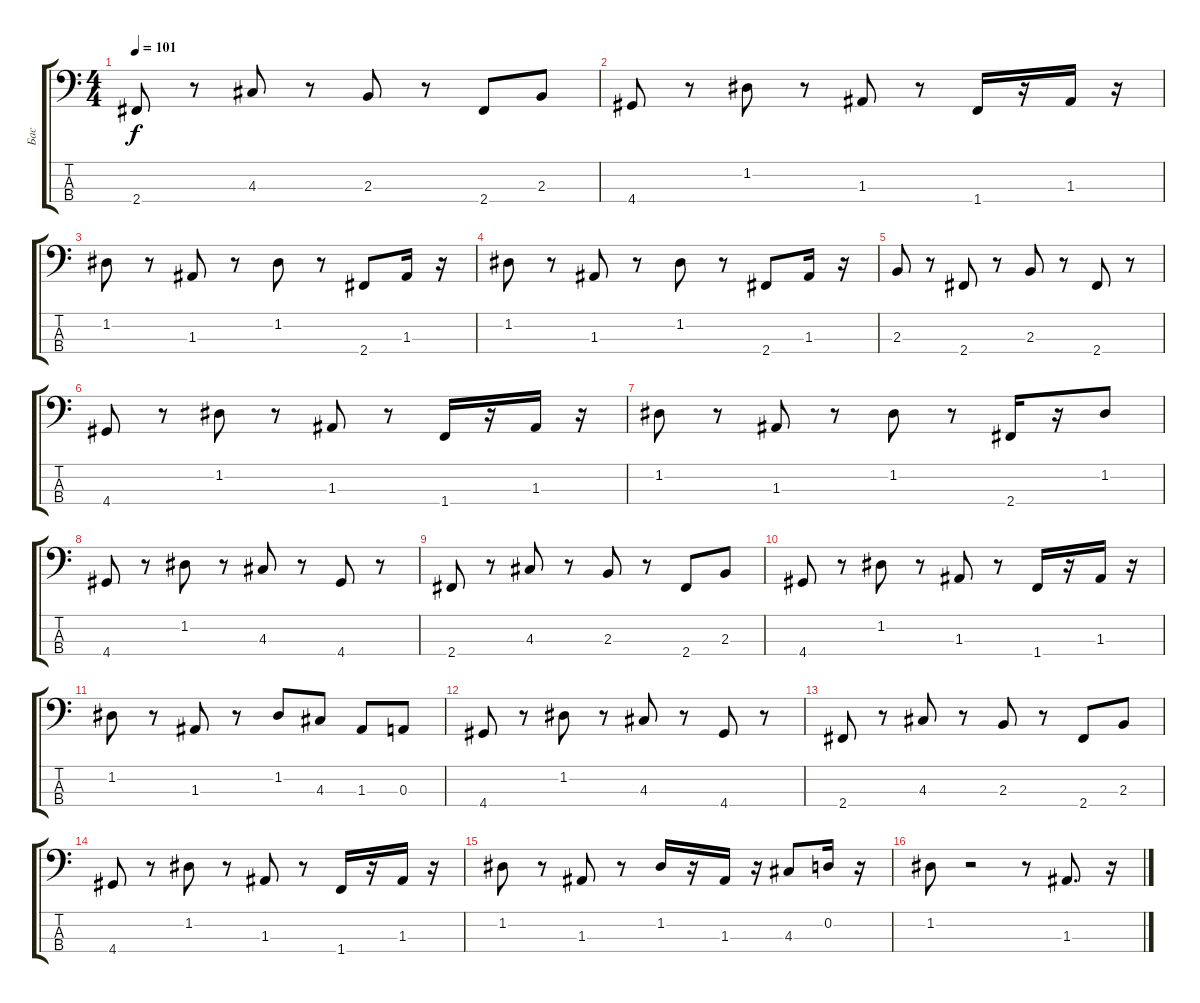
\track ("Бас" "Бас") {instrument electricbassfinger}
\staff {score tabs}
\tuning (G2 D2 A1 E1) {hide}
\ts (4 4)
\tempo 101
\clef f4
\ks c
2.4.8{dy f} r.8 4.3.8 r.8 2.3.8 r.8 2.4.8 2.3.8 |
4.4.8 r.8 1.2.8 r.8 1.3.8 r.8 1.4.16 r.16 1.3.16 r.16 |
1.2.8 r.8 1.3.8 r.8 1.2.8 r.8 2.4.8 1.3.16 r.16 |
1.2.8 r.8 1.3.8 r.8 1.2.8 r.8 2.4.8 1.3.16 r.16 |
2.3.8 r.8 2.4.8 r.8 2.3.8 r.8 2.4.8 r.8 |
4.4.8 r.8 1.2.8 r.8 1.3.8 r.8 1.4.16 r.16 1.3.16 r.16 |
1.2.8 r.8 1.3.8 r.8 1.2.8 r.8 2.4.16 r.16 1.2.8 |
4.4.8 r.8 1.2.8 r.8 4.3.8 r.8 4.4.8 r.8 |
2.4.8 r.8 4.3.8 r.8 2.3.8 r.8 2.4.8 2.3.8 |
4.4.8 r.8 1.2.8 r.8 1.3.8 r.8 1.4.16 r.16 1.3.16 r.16 |
1.2.8 r.8 1.3.8 r.8 1.2.8 4.3.8 1.3.8 0.3.8 |
4.4.8 r.8 1.2.8 r.8 4.3.8 r.8 4.4.8 r.8 |
2.4.8 r.8 4.3.8 r.8 2.3.8 r.8 2.4.8 2.3.8 |
4.4.8 r.8 1.2.8 r.8 1.3.8 r.8 1.4.16 r.16 1.3.16 r.16 |
1.2.8 r.8 1.3.8 r.8 1.2.16 r.16 1.3.16 r.16 4.3.8 0.2.16 r.16 |
1.2.8 r.2 r.8 1.3.8{d} r.16
